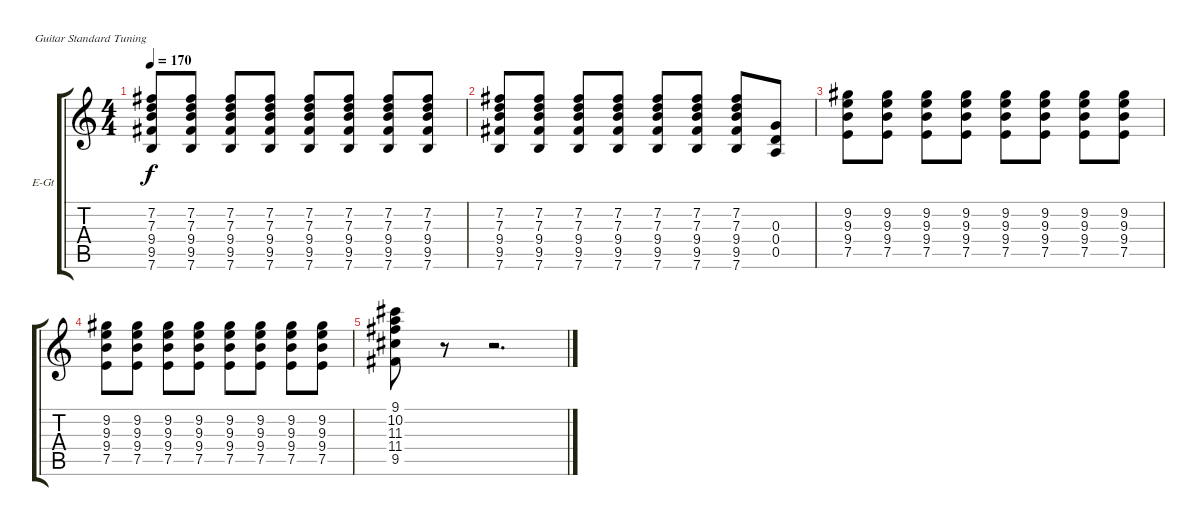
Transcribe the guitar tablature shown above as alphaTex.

\bracketExtendMode groupsimilarinstruments
\firstSystemTrackNameOrientation horizontal
\otherSystemsTrackNameOrientation horizontal
\track ("Guitar" "E-Gt") {instrument distortionguitar}
\staff {score tabs}
\tuning (E4 B3 G3 D3 A2 E2)
\ts (4 4)
\tempo 170
\clef g2
\ks c
(7.2 7.3 9.4 9.5 7.6).8{dy f} (7.2 7.3 9.4 9.5 7.6).8 (7.2 7.3 9.4 9.5 7.6).8 (7.2 7.3 9.4 9.5 7.6).8 (7.2 7.3 9.4 9.5 7.6).8 (7.2 7.3 9.4 9.5 7.6).8 (7.2 7.3 9.4 9.5 7.6).8 (7.2 7.3 9.4 9.5 7.6).8 |
(7.2 7.3 9.4 9.5 7.6).8 (7.2 7.3 9.4 9.5 7.6).8 (7.2 7.3 9.4 9.5 7.6).8 (7.2 7.3 9.4 9.5 7.6).8 (7.2 7.3 9.4 9.5 7.6).8 (7.2 7.3 9.4 9.5 7.6).8 (7.2 7.3 9.4 9.5 7.6).8 (0.3 0.4 0.5).8 |
(9.2 9.3 9.4 7.5).8 (9.2 9.3 9.4 7.5).8 (9.2 9.3 9.4 7.5).8 (9.2 9.3 9.4 7.5).8 (9.2 9.3 9.4 7.5).8 (9.2 9.3 9.4 7.5).8 (9.2 9.3 9.4 7.5).8 (9.2 9.3 9.4 7.5).8 |
(9.2 9.3 9.4 7.5).8 (9.2 9.3 9.4 7.5).8 (9.2 9.3 9.4 7.5).8 (9.2 9.3 9.4 7.5).8 (9.2 9.3 9.4 7.5).8 (9.2 9.3 9.4 7.5).8 (9.2 9.3 9.4 7.5).8 (9.2 9.3 9.4 7.5).8 |
(9.1 10.2 11.3 11.4 9.5).8 r.8 r.2{d}
